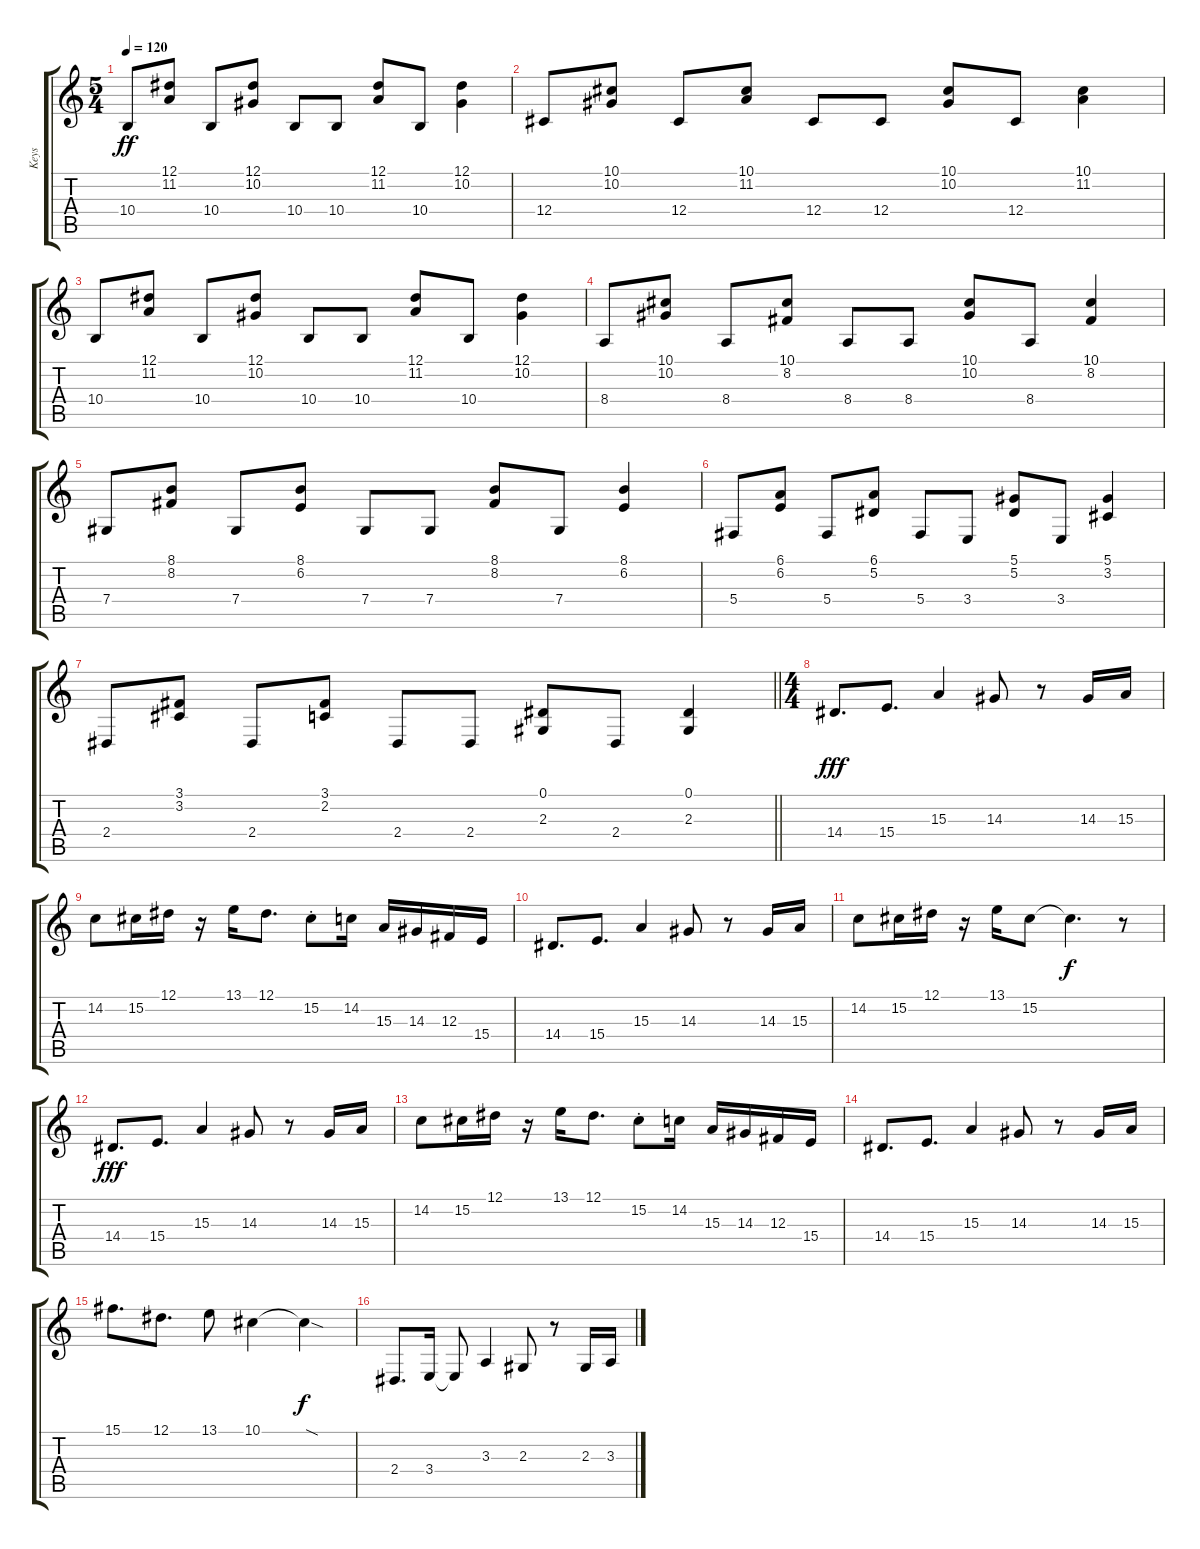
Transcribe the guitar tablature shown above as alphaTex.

\track ("Keys" "Keys") {instrument stringensemble1}
\staff {score tabs}
\tuning (Eb4 Bb3 Gb3 Db3 Ab2 Eb2) {hide}
\ts (5 4)
\tempo 120
\clef g2
\ks c
10.4.8{dy ff} (12.1 11.2).8 10.4.8 (12.1 10.2).8 10.4.8 10.4.8 (12.1 11.2).8 10.4.8 (12.1 10.2).4 |
12.4.8 (10.1 10.2).8 12.4.8 (10.1 11.2).8 12.4.8 12.4.8 (10.1 10.2).8 12.4.8 (10.1 11.2).4 |
10.4.8 (12.1 11.2).8 10.4.8 (12.1 10.2).8 10.4.8 10.4.8 (12.1 11.2).8 10.4.8 (12.1 10.2).4 |
8.4.8 (10.1 10.2).8 8.4.8 (10.1 8.2).8 8.4.8 8.4.8 (10.1 10.2).8 8.4.8 (10.1 8.2).4 |
7.4.8 (8.1 8.2).8 7.4.8 (8.1 6.2).8 7.4.8 7.4.8 (8.1 8.2).8 7.4.8 (8.1 6.2).4 |
5.4.8 (6.1 6.2).8 5.4.8 (6.1 5.2).8 5.4.8 3.4.8 (5.1 5.2).8 3.4.8 (5.1 3.2).4 |
\barLineRight lightlight
2.4.8 (3.1 3.2).8 2.4.8 (3.1 2.2).8 2.4.8 2.4.8 (0.1 2.3).8 2.4.8 (0.1 2.3).4 |
\ts (4 4)
14.4.8{d dy fff} 15.4.8{d} 15.3.4 14.3.8 r.8 14.3.16 15.3.16 |
14.2.8 15.2.16 12.1.16 r.16 13.1.16 12.1.8{d} 15.2{st}.8 14.2.16 15.3.16 14.3.16 12.3.16 15.4.16 |
14.4.8{d} 15.4.8{d} 15.3.4 14.3.8 r.8 14.3.16 15.3.16 |
14.2.8 15.2.16 12.1.16 r.16 13.1.16 15.2.8 15.2{t}.4{d dy f} r.8 |
14.4.8{d dy fff} 15.4.8{d} 15.3.4 14.3.8 r.8 14.3.16 15.3.16 |
14.2.8 15.2.16 12.1.16 r.16 13.1.16 12.1.8{d} 15.2{st}.8 14.2.16 15.3.16 14.3.16 12.3.16 15.4.16 |
14.4.8{d} 15.4.8{d} 15.3.4 14.3.8 r.8 14.3.16 15.3.16 |
15.1.8{d} 12.1.8{d} 13.1.8 10.1.4 10.1{sod t}.4{dy f} |
2.4.8{d} 3.4.16 3.4{t}.8 3.3.4 2.3.8 r.8 2.3.16 3.3.16
